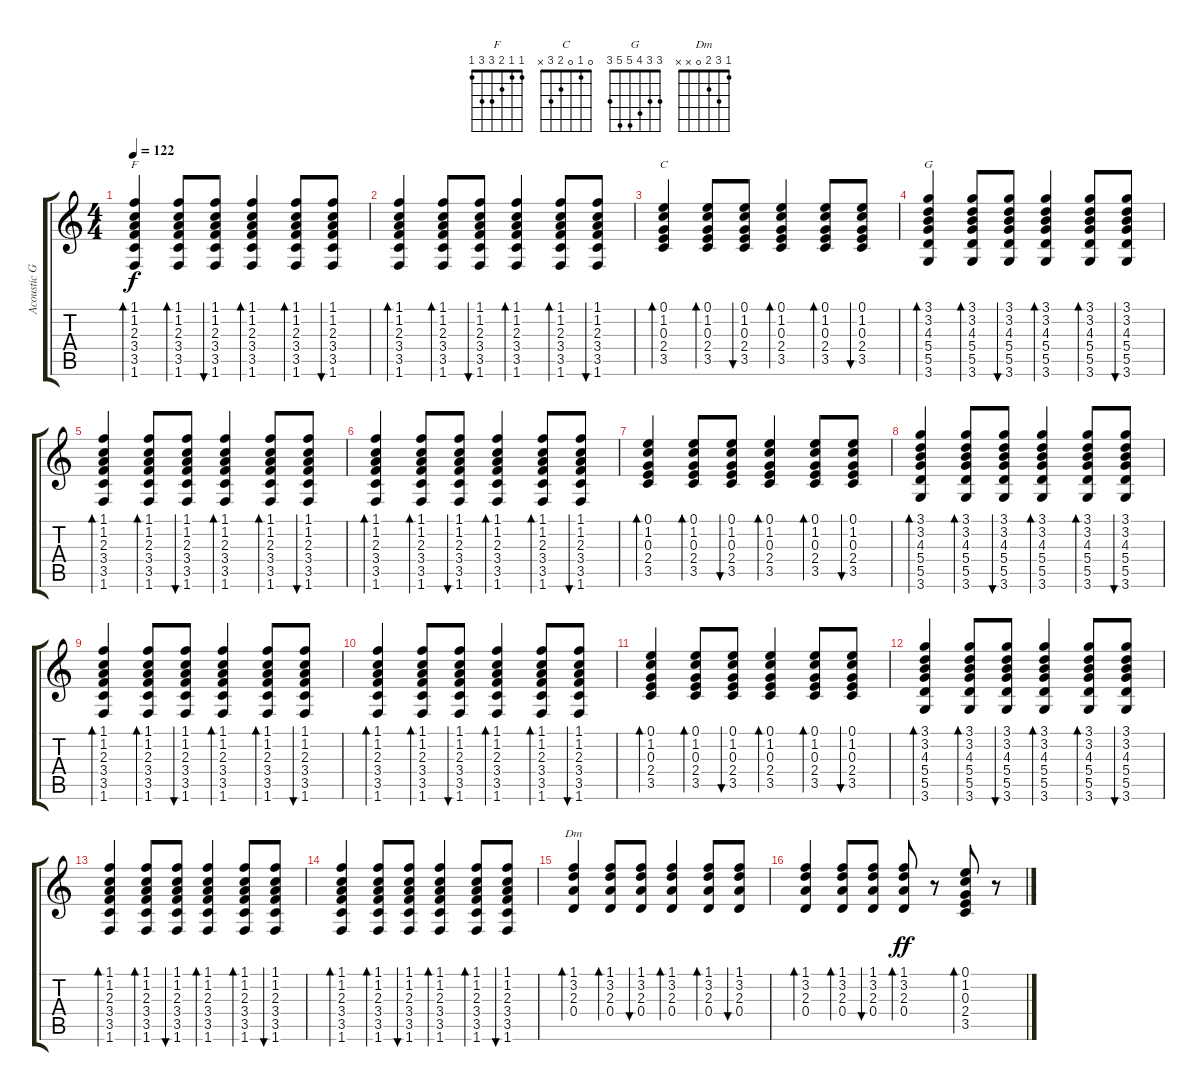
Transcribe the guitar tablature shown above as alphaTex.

\track ("Acoustic Guitar 1" "Acoustic G") {instrument acousticguitarsteel}
\staff {score tabs}
\tuning (E4 B3 G3 D3 A2 E2) {hide}
\chord ("F" 1 1 2 3 3 1)
\chord ("C" 0 1 0 2 3 x)
\chord ("G" 3 3 4 5 5 3)
\chord ("Dm" 1 3 2 0 x x)
\ts (4 4)
\tempo 122
\clef g2
\ks c
(1.1 1.2 2.3 3.4 3.5 1.6).4{bd 60 ch "F" dy f} (1.1 1.2 2.3 3.4 3.5 1.6).8{bd 60} (1.1 1.2 2.3 3.4 3.5 1.6).8{bu 60} (1.1 1.2 2.3 3.4 3.5 1.6).4{bd 60} (1.1 1.2 2.3 3.4 3.5 1.6).8{bd 60} (1.1 1.2 2.3 3.4 3.5 1.6).8{bu 60} |
(1.1 1.2 2.3 3.4 3.5 1.6).4{bd 60} (1.1 1.2 2.3 3.4 3.5 1.6).8{bd 60} (1.1 1.2 2.3 3.4 3.5 1.6).8{bu 60} (1.1 1.2 2.3 3.4 3.5 1.6).4{bd 60} (1.1 1.2 2.3 3.4 3.5 1.6).8{bd 60} (1.1 1.2 2.3 3.4 3.5 1.6).8{bu 60} |
(0.1 1.2 0.3 2.4 3.5).4{bd 60 ch "C"} (0.1 1.2 0.3 2.4 3.5).8{bd 60} (0.1 1.2 0.3 2.4 3.5).8{bu 60} (0.1 1.2 0.3 2.4 3.5).4{bd 60} (0.1 1.2 0.3 2.4 3.5).8{bd 60} (0.1 1.2 0.3 2.4 3.5).8{bu 60} |
(3.1 3.2 4.3 5.4 5.5 3.6).4{bd 60 ch "G"} (3.1 3.2 4.3 5.4 5.5 3.6).8{bd 60} (3.1 3.2 4.3 5.4 5.5 3.6).8{bu 60} (3.1 3.2 4.3 5.4 5.5 3.6).4{bd 60} (3.1 3.2 4.3 5.4 5.5 3.6).8{bd 60} (3.1 3.2 4.3 5.4 5.5 3.6).8{bu 60} |
(1.1 1.2 2.3 3.4 3.5 1.6).4{bd 60} (1.1 1.2 2.3 3.4 3.5 1.6).8{bd 60} (1.1 1.2 2.3 3.4 3.5 1.6).8{bu 60} (1.1 1.2 2.3 3.4 3.5 1.6).4{bd 60} (1.1 1.2 2.3 3.4 3.5 1.6).8{bd 60} (1.1 1.2 2.3 3.4 3.5 1.6).8{bu 60} |
(1.1 1.2 2.3 3.4 3.5 1.6).4{bd 60} (1.1 1.2 2.3 3.4 3.5 1.6).8{bd 60} (1.1 1.2 2.3 3.4 3.5 1.6).8{bu 60} (1.1 1.2 2.3 3.4 3.5 1.6).4{bd 60} (1.1 1.2 2.3 3.4 3.5 1.6).8{bd 60} (1.1 1.2 2.3 3.4 3.5 1.6).8{bu 60} |
(0.1 1.2 0.3 2.4 3.5).4{bd 60} (0.1 1.2 0.3 2.4 3.5).8{bd 60} (0.1 1.2 0.3 2.4 3.5).8{bu 60} (0.1 1.2 0.3 2.4 3.5).4{bd 60} (0.1 1.2 0.3 2.4 3.5).8{bd 60} (0.1 1.2 0.3 2.4 3.5).8{bu 60} |
(3.1 3.2 4.3 5.4 5.5 3.6).4{bd 60} (3.1 3.2 4.3 5.4 5.5 3.6).8{bd 60} (3.1 3.2 4.3 5.4 5.5 3.6).8{bu 60} (3.1 3.2 4.3 5.4 5.5 3.6).4{bd 60} (3.1 3.2 4.3 5.4 5.5 3.6).8{bd 60} (3.1 3.2 4.3 5.4 5.5 3.6).8{bu 60} |
(1.1 1.2 2.3 3.4 3.5 1.6).4{bd 60} (1.1 1.2 2.3 3.4 3.5 1.6).8{bd 60} (1.1 1.2 2.3 3.4 3.5 1.6).8{bu 60} (1.1 1.2 2.3 3.4 3.5 1.6).4{bd 60} (1.1 1.2 2.3 3.4 3.5 1.6).8{bd 60} (1.1 1.2 2.3 3.4 3.5 1.6).8{bu 60} |
(1.1 1.2 2.3 3.4 3.5 1.6).4{bd 60} (1.1 1.2 2.3 3.4 3.5 1.6).8{bd 60} (1.1 1.2 2.3 3.4 3.5 1.6).8{bu 60} (1.1 1.2 2.3 3.4 3.5 1.6).4{bd 60} (1.1 1.2 2.3 3.4 3.5 1.6).8{bd 60} (1.1 1.2 2.3 3.4 3.5 1.6).8{bu 60} |
(0.1 1.2 0.3 2.4 3.5).4{bd 60} (0.1 1.2 0.3 2.4 3.5).8{bd 60} (0.1 1.2 0.3 2.4 3.5).8{bu 60} (0.1 1.2 0.3 2.4 3.5).4{bd 60} (0.1 1.2 0.3 2.4 3.5).8{bd 60} (0.1 1.2 0.3 2.4 3.5).8{bu 60} |
(3.1 3.2 4.3 5.4 5.5 3.6).4{bd 60} (3.1 3.2 4.3 5.4 5.5 3.6).8{bd 60} (3.1 3.2 4.3 5.4 5.5 3.6).8{bu 60} (3.1 3.2 4.3 5.4 5.5 3.6).4{bd 60} (3.1 3.2 4.3 5.4 5.5 3.6).8{bd 60} (3.1 3.2 4.3 5.4 5.5 3.6).8{bu 60} |
(1.1 1.2 2.3 3.4 3.5 1.6).4{bd 60} (1.1 1.2 2.3 3.4 3.5 1.6).8{bd 60} (1.1 1.2 2.3 3.4 3.5 1.6).8{bu 60} (1.1 1.2 2.3 3.4 3.5 1.6).4{bd 60} (1.1 1.2 2.3 3.4 3.5 1.6).8{bd 60} (1.1 1.2 2.3 3.4 3.5 1.6).8{bu 60} |
(1.1 1.2 2.3 3.4 3.5 1.6).4{bd 60} (1.1 1.2 2.3 3.4 3.5 1.6).8{bd 60} (1.1 1.2 2.3 3.4 3.5 1.6).8{bu 60} (1.1 1.2 2.3 3.4 3.5 1.6).4{bd 60} (1.1 1.2 2.3 3.4 3.5 1.6).8{bd 60} (1.1 1.2 2.3 3.4 3.5 1.6).8{bu 60} |
(1.1 3.2 2.3 0.4).4{bd 60 ch "Dm"} (1.1 3.2 2.3 0.4).8{bd 60} (1.1 3.2 2.3 0.4).8{bu 60} (1.1 3.2 2.3 0.4).4{bd 60} (1.1 3.2 2.3 0.4).8{bd 60} (1.1 3.2 2.3 0.4).8{bu 60} |
(1.1 3.2 2.3 0.4).4{bd 60} (1.1 3.2 2.3 0.4).8{bd 60} (1.1 3.2 2.3 0.4).8{bu 60} (1.1 3.2 2.3 0.4).8{bd 60 dy ff} r.8 (0.1 1.2 0.3 2.4 3.5).8{bd 60} r.8
